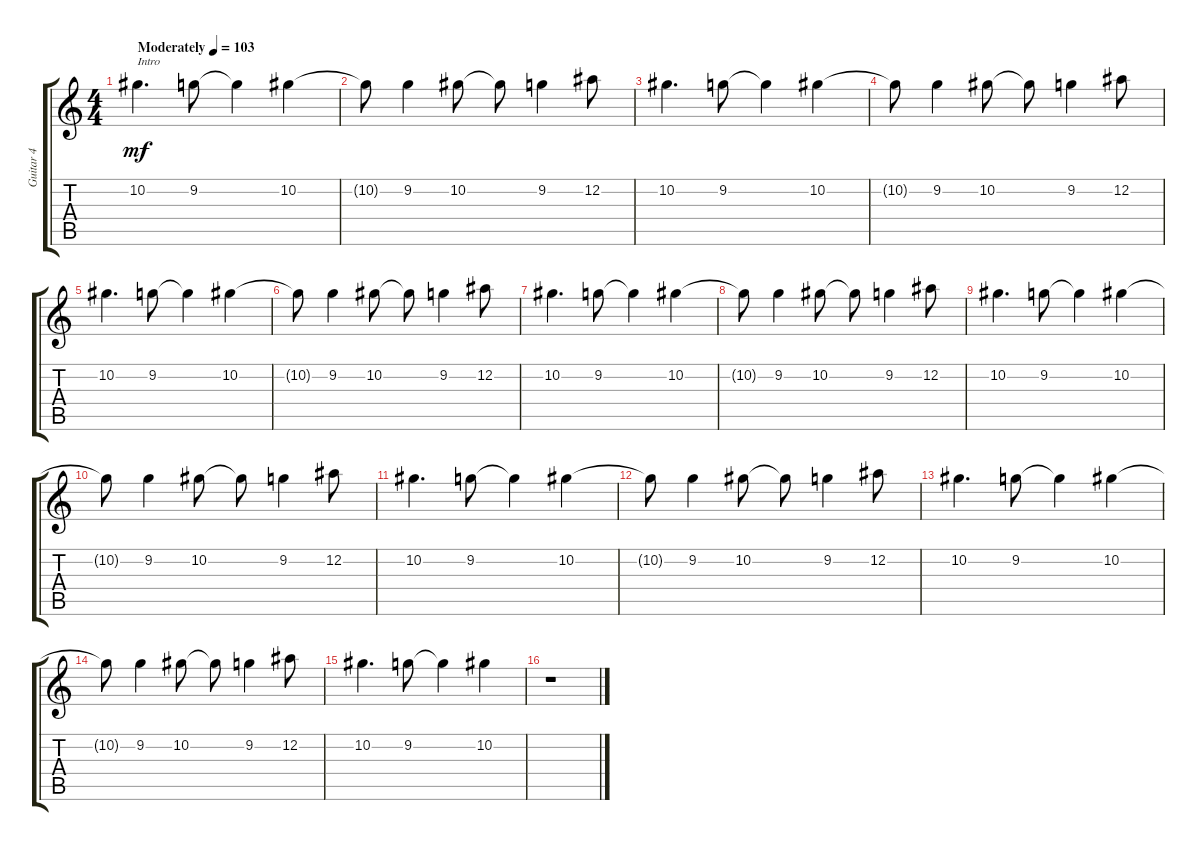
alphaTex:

\track ("Guitar 4" "Guitar 4") {instrument distortionguitar}
\staff {score tabs}
\tuning (Eb4 Bb3 Gb3 Db3 Ab2 Db2) {hide}
\ts (4 4)
\tempo (103 "Moderately")
\clef g2
\ks c
10.2.4{d txt "Intro" dy mf instrument distortionguitar} 9.2.8 9.2{t}.4 10.2.4 |
10.2{t}.8 9.2.4 10.2.8 10.2{t}.8 9.2.4 12.2.8 |
10.2.4{d} 9.2.8 9.2{t}.4 10.2.4 |
10.2{t}.8 9.2.4 10.2.8 10.2{t}.8 9.2.4 12.2.8 |
10.2.4{d} 9.2.8 9.2{t}.4 10.2.4 |
10.2{t}.8 9.2.4 10.2.8 10.2{t}.8 9.2.4 12.2.8 |
10.2.4{d} 9.2.8 9.2{t}.4 10.2.4 |
10.2{t}.8 9.2.4 10.2.8 10.2{t}.8 9.2.4 12.2.8 |
10.2.4{d} 9.2.8 9.2{t}.4 10.2.4 |
10.2{t}.8 9.2.4 10.2.8 10.2{t}.8 9.2.4 12.2.8 |
10.2.4{d} 9.2.8 9.2{t}.4 10.2.4 |
10.2{t}.8 9.2.4 10.2.8 10.2{t}.8 9.2.4 12.2.8 |
10.2.4{d} 9.2.8 9.2{t}.4 10.2.4 |
10.2{t}.8 9.2.4 10.2.8 10.2{t}.8 9.2.4 12.2.8 |
10.2.4{d} 9.2.8 9.2{t}.4 10.2.4 |
r.1
